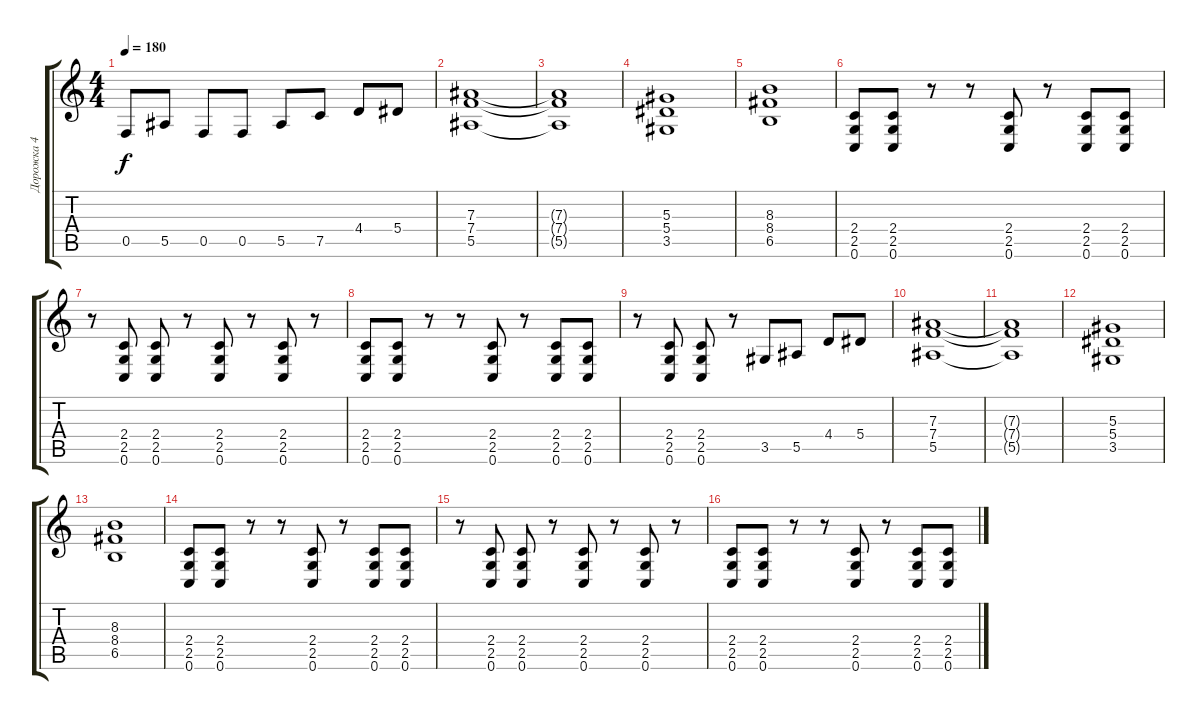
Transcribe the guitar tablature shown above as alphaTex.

\track ("Дорожка 4" "Дорожка 4") {instrument distortionguitar}
\staff {score tabs}
\tuning (C4 G3 Eb3 Bb2 F2 C2) {hide}
\ts (4 4)
\tempo 180
\clef g2
\ks c
0.5.8{dy f} 5.5.8 0.5.8 0.5.8 5.5.8 7.5.8 4.4.8 5.4.8 |
(7.3 7.4 5.5).1 |
(7.3{t} 7.4{t} 5.5{t}).1 |
(5.3 5.4 3.5).1 |
(8.3 8.4 6.5).1 |
(2.4 2.5 0.6).8 (2.4 2.5 0.6).8 r.8 r.8 (2.4 2.5 0.6).8 r.8 (2.4 2.5 0.6).8 (2.4 2.5 0.6).8 |
r.8 (2.4 2.5 0.6).8 (2.4 2.5 0.6).8 r.8 (2.4 2.5 0.6).8 r.8 (2.4 2.5 0.6).8 r.8 |
(2.4 2.5 0.6).8 (2.4 2.5 0.6).8 r.8 r.8 (2.4 2.5 0.6).8 r.8 (2.4 2.5 0.6).8 (2.4 2.5 0.6).8 |
r.8 (2.4 2.5 0.6).8 (2.4 2.5 0.6).8 r.8 3.5.8 5.5.8 4.4.8 5.4.8 |
(7.3 7.4 5.5).1 |
(7.3{t} 7.4{t} 5.5{t}).1 |
(5.3 5.4 3.5).1 |
(8.3 8.4 6.5).1 |
(2.4 2.5 0.6).8 (2.4 2.5 0.6).8 r.8 r.8 (2.4 2.5 0.6).8 r.8 (2.4 2.5 0.6).8 (2.4 2.5 0.6).8 |
r.8 (2.4 2.5 0.6).8 (2.4 2.5 0.6).8 r.8 (2.4 2.5 0.6).8 r.8 (2.4 2.5 0.6).8 r.8 |
(2.4 2.5 0.6).8 (2.4 2.5 0.6).8 r.8 r.8 (2.4 2.5 0.6).8 r.8 (2.4 2.5 0.6).8 (2.4 2.5 0.6).8
